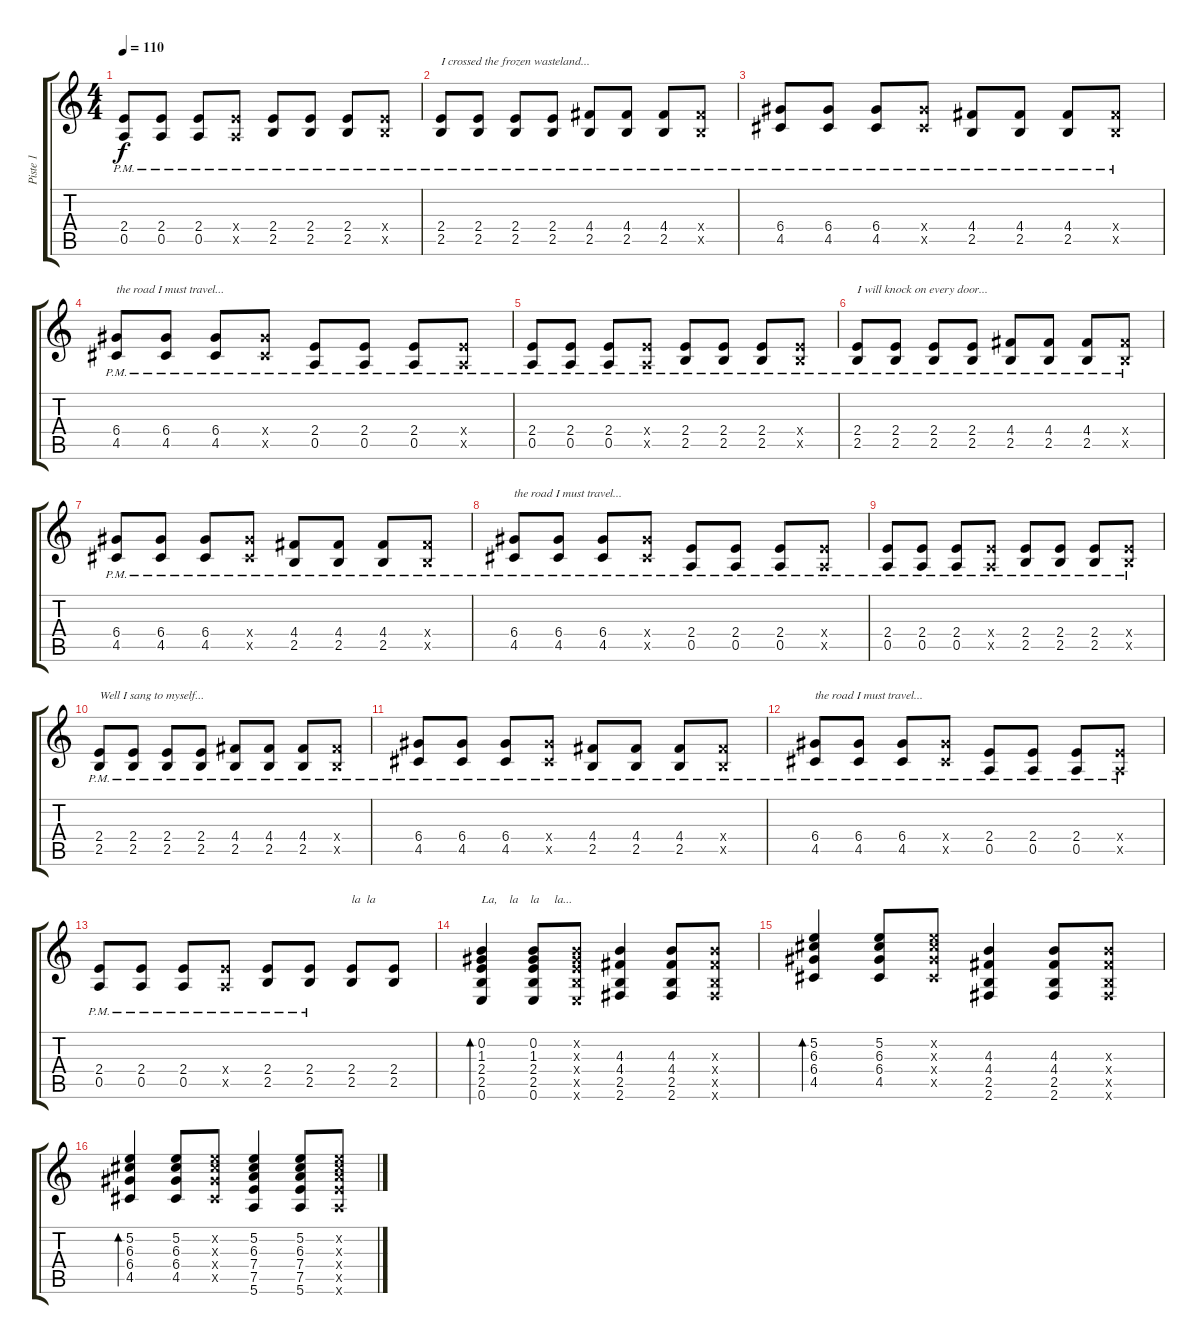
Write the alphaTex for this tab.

\track ("Piste 1" "Piste 1") {instrument acousticguitarnylon}
\staff {score tabs}
\tuning (E4 B3 G3 D3 A2 E2) {hide}
\ts (4 4)
\tempo 110
\clef g2
\ks c
(2.4{pm} 0.5{pm}).8{dy f} (2.4{pm} 0.5{pm}).8 (2.4{pm} 0.5{pm}).8 (2.4{pm x} 0.5{pm x}).8 (2.4{pm} 2.5{pm}).8 (2.4{pm} 2.5{pm}).8 (2.4{pm} 2.5{pm}).8 (2.4{pm x} 2.5{pm x}).8 |
(2.4{pm} 2.5{pm}).8{txt "I crossed the frozen wasteland..."} (2.4{pm} 2.5{pm}).8 (2.4{pm} 2.5{pm}).8 (2.4{pm} 2.5{pm}).8 (4.4{pm} 2.5{pm}).8 (4.4{pm} 2.5{pm}).8 (4.4{pm} 2.5{pm}).8 (4.4{pm x} 2.5{pm x}).8 |
(6.4{pm} 4.5{pm}).8 (6.4{pm} 4.5{pm}).8 (6.4{pm} 4.5{pm}).8 (6.4{pm x} 4.5{pm x}).8 (4.4{pm} 2.5{pm}).8 (4.4{pm} 2.5{pm}).8 (4.4{pm} 2.5{pm}).8 (4.4{pm x} 2.5{pm x}).8 |
(6.4{pm} 4.5{pm}).8{txt "the road I must travel..."} (6.4{pm} 4.5{pm}).8 (6.4{pm} 4.5{pm}).8 (6.4{pm x} 4.5{pm x}).8 (2.4{pm} 0.5{pm}).8 (2.4{pm} 0.5{pm}).8 (2.4{pm} 0.5{pm}).8 (2.4{pm x} 0.5{pm x}).8 |
(2.4{pm} 0.5{pm}).8 (2.4{pm} 0.5{pm}).8 (2.4{pm} 0.5{pm}).8 (2.4{pm x} 0.5{pm x}).8 (2.4{pm} 2.5{pm}).8 (2.4{pm} 2.5{pm}).8 (2.4{pm} 2.5{pm}).8 (2.4{pm x} 2.5{pm x}).8 |
(2.4{pm} 2.5{pm}).8{txt "I will knock on every door..."} (2.4{pm} 2.5{pm}).8 (2.4{pm} 2.5{pm}).8 (2.4{pm} 2.5{pm}).8 (4.4{pm} 2.5{pm}).8 (4.4{pm} 2.5{pm}).8 (4.4{pm} 2.5{pm}).8 (4.4{pm x} 2.5{pm x}).8 |
(6.4{pm} 4.5{pm}).8 (6.4{pm} 4.5{pm}).8 (6.4{pm} 4.5{pm}).8 (6.4{pm x} 4.5{pm x}).8 (4.4{pm} 2.5{pm}).8 (4.4{pm} 2.5{pm}).8 (4.4{pm} 2.5{pm}).8 (4.4{pm x} 2.5{pm x}).8 |
(6.4{pm} 4.5{pm}).8{txt "the road I must travel..."} (6.4{pm} 4.5{pm}).8 (6.4{pm} 4.5{pm}).8 (6.4{pm x} 4.5{pm x}).8 (2.4{pm} 0.5{pm}).8 (2.4{pm} 0.5{pm}).8 (2.4{pm} 0.5{pm}).8 (2.4{pm x} 0.5{pm x}).8 |
(2.4{pm} 0.5{pm}).8 (2.4{pm} 0.5{pm}).8 (2.4{pm} 0.5{pm}).8 (2.4{pm x} 0.5{pm x}).8 (2.4{pm} 2.5{pm}).8 (2.4{pm} 2.5{pm}).8 (2.4{pm} 2.5{pm}).8 (2.4{pm x} 2.5{pm x}).8 |
(2.4{pm} 2.5{pm}).8{txt "Well I sang to myself..."} (2.4{pm} 2.5{pm}).8 (2.4{pm} 2.5{pm}).8 (2.4{pm} 2.5{pm}).8 (4.4{pm} 2.5{pm}).8 (4.4{pm} 2.5{pm}).8 (4.4{pm} 2.5{pm}).8 (4.4{pm x} 2.5{pm x}).8 |
(6.4{pm} 4.5{pm}).8 (6.4{pm} 4.5{pm}).8 (6.4{pm} 4.5{pm}).8 (6.4{pm x} 4.5{pm x}).8 (4.4{pm} 2.5{pm}).8 (4.4{pm} 2.5{pm}).8 (4.4{pm} 2.5{pm}).8 (4.4{pm x} 2.5{pm x}).8 |
(6.4{pm} 4.5{pm}).8{txt "the road I must travel..."} (6.4{pm} 4.5{pm}).8 (6.4{pm} 4.5{pm}).8 (6.4{pm x} 4.5{pm x}).8 (2.4{pm} 0.5{pm}).8 (2.4{pm} 0.5{pm}).8 (2.4{pm} 0.5{pm}).8 (2.4{pm x} 0.5{pm x}).8 |
(2.4{pm} 0.5{pm}).8 (2.4{pm} 0.5{pm}).8 (2.4{pm} 0.5{pm}).8 (2.4{pm x} 0.5{pm x}).8 (2.4{pm} 2.5).8 (2.4{pm} 2.5).8 (2.4 2.5).8{txt "la  la"} (2.4 2.5).8 |
(0.2 1.3 2.4 2.5 0.6).4{bd 60 txt "La,    la    la     la..."} (0.2 1.3 2.4 2.5 0.6).8 (0.2{x} 1.3{x} 2.4{x} 2.5{x} 0.6{x}).8 (4.3 4.4 2.5 2.6).4 (4.3 4.4 2.5 2.6).8 (4.3{x} 4.4{x} 2.5{x} 2.6{x}).8 |
(5.2 6.3 6.4 4.5).4{bd 60} (5.2 6.3 6.4 4.5).8 (5.2{x} 6.3{x} 6.4{x} 4.5{x}).8 (4.3 4.4 2.5 2.6).4 (4.3 4.4 2.5 2.6).8 (4.3{x} 4.4{x} 2.5{x} 2.6{x}).8 |
(5.2 6.3 6.4 4.5).4{bd 60} (5.2 6.3 6.4 4.5).8 (5.2{x} 6.3{x} 6.4{x} 4.5{x}).8 (5.2 6.3 7.4 7.5 5.6).4 (5.2 6.3 7.4 7.5 5.6).8 (5.2{x} 6.3{x} 7.4{x} 7.5{x} 5.6{x}).8
